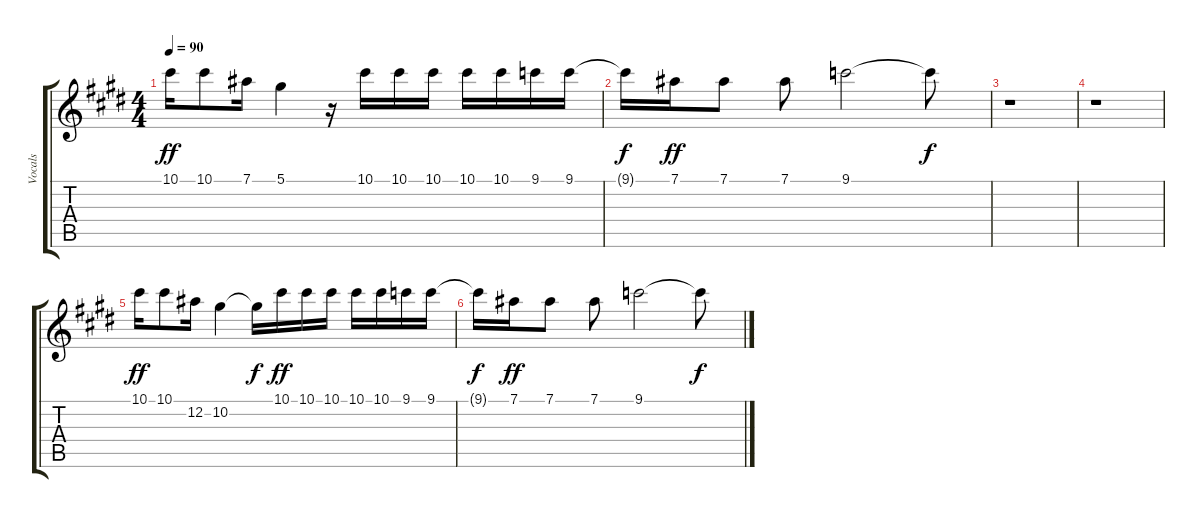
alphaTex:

\track ("Vocals" "Vocals") {instrument electricguitarjazz}
\staff {score tabs}
\tuning (Eb4 Bb3 Gb3 Db3 Ab2 Eb2) {hide}
\ts (4 4)
\tempo 90
\clef g2
\ks e
10.1.16{dy ff} 10.1.8 7.1.16 5.1.4 r.16 10.1.16 10.1.16 10.1.16 10.1.16 10.1.16 9.1.16 9.1.16 |
9.1{t}.16{dy f} 7.1.16{dy ff} 7.1.8 7.1.8 9.1.2 9.1{t}.8{dy f} |
r.1 |
r.1 |
10.1.16{dy ff} 10.1.8 12.2.16 10.2.4 10.2{t}.16{dy f} 10.1.16{dy ff} 10.1.16 10.1.16 10.1.16 10.1.16 9.1.16 9.1.16 |
9.1{t}.16{dy f} 7.1.16{dy ff} 7.1.8 7.1.8 9.1.2 9.1{t}.8{dy f}
